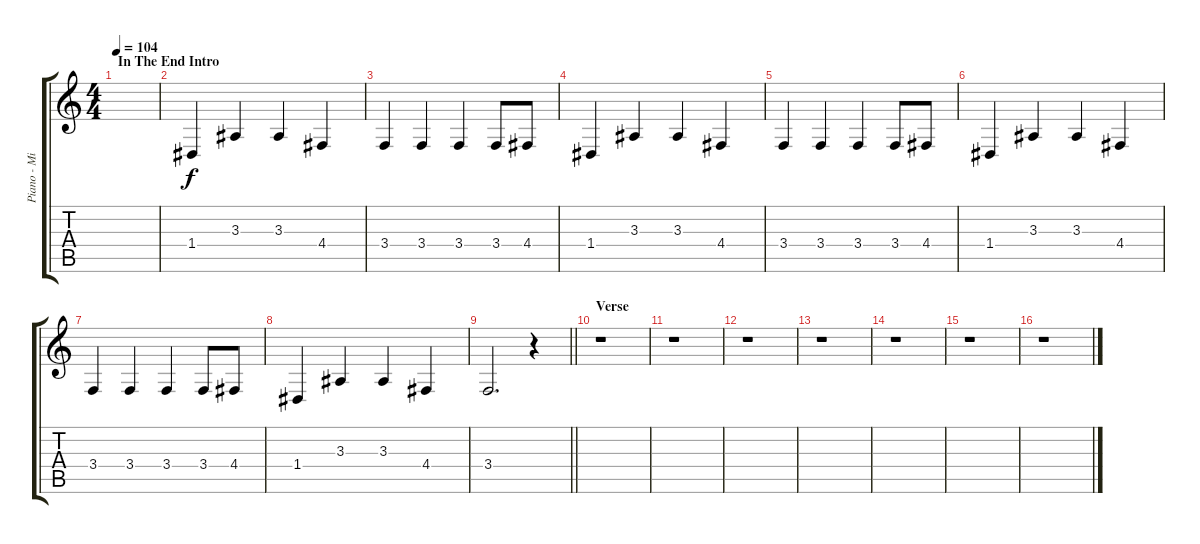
\track ("Piano - Mike Shinoda" "Piano - Mi") {instrument brightacousticpiano}
\staff {score tabs}
\tuning (E4 B3 G3 D3 A2 E2) {hide}
\ts (4 4)
\section ("" "In The End Intro")
\tempo 104
\clef g2
\ks c
|
1.4.4{volume 14 instrument brightacousticpiano} 3.3.4 3.3.4 4.4.4 |
3.4.4 3.4.4 3.4.4 3.4.8 4.4.8 |
1.4.4 3.3.4 3.3.4 4.4.4 |
3.4.4 3.4.4 3.4.4 3.4.8 4.4.8 |
1.4.4 3.3.4 3.3.4 4.4.4 |
3.4.4 3.4.4 3.4.4 3.4.8 4.4.8 |
1.4.4 3.3.4 3.3.4 4.4.4 |
\barLineRight lightlight
3.4.2{d} r.4 |
\section ("" "Verse")
r.1 |
r.1 |
r.1 |
r.1 |
r.1 |
r.1 |
r.1
